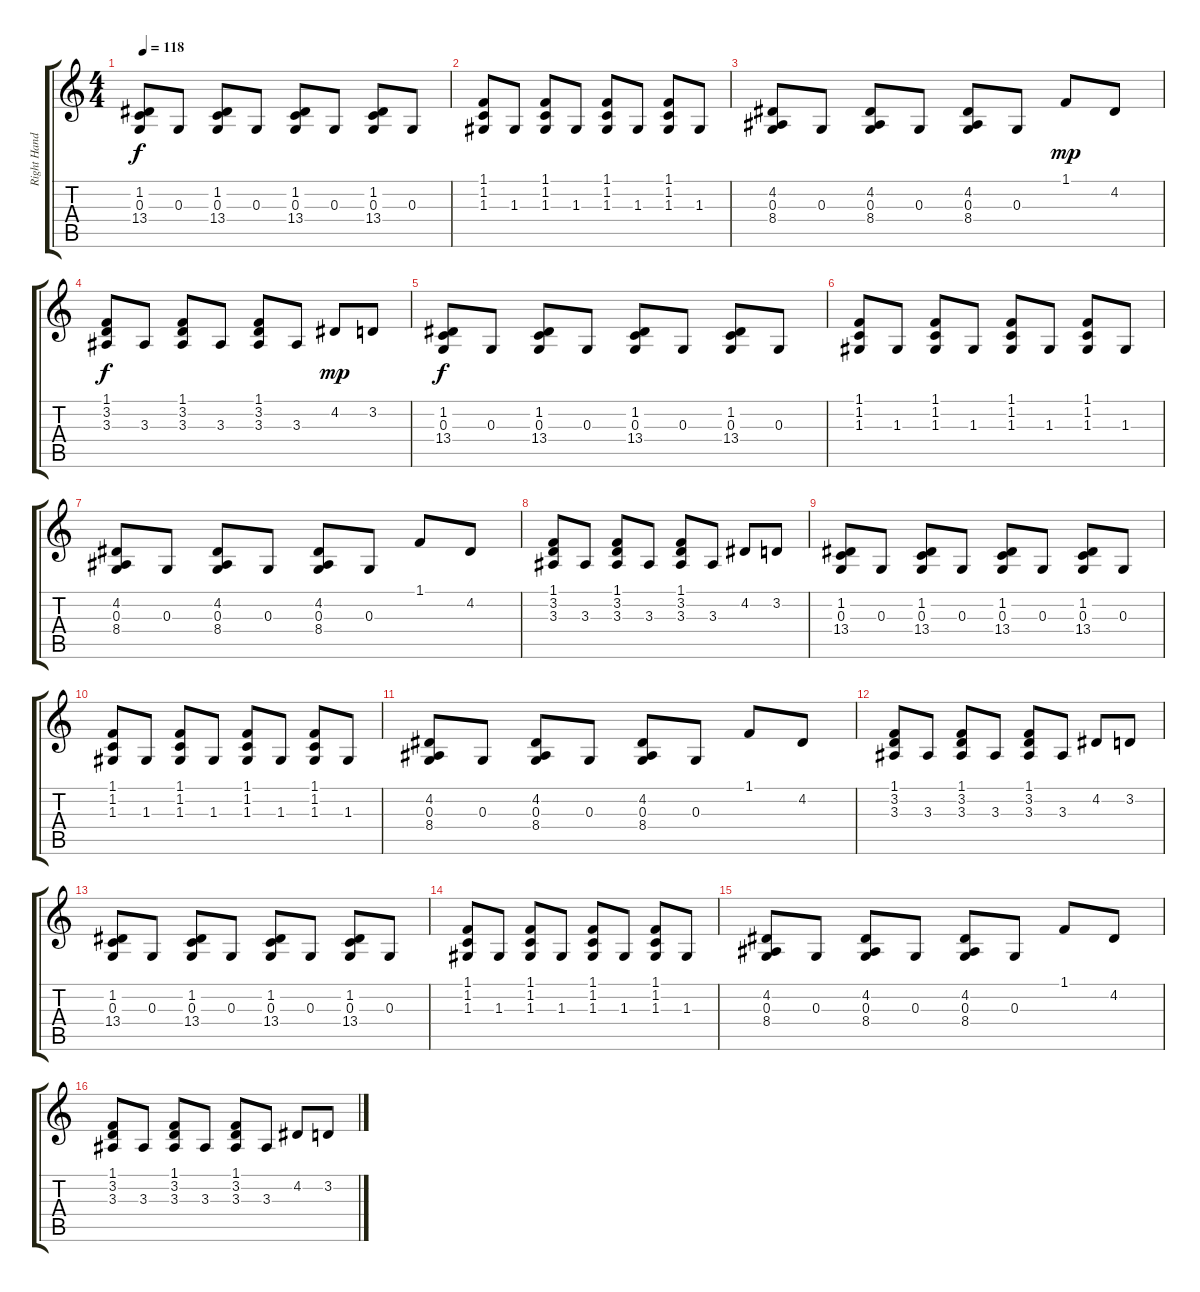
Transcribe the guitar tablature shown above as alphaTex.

\track ("Right Hand" "Right Hand") {instrument electricgrandpiano}
\staff {score tabs}
\tuning (E4 B3 G3 D3 A2 E2) {hide}
\ts (4 4)
\tempo 118
\clef g2
\ks c
(1.2 0.3 13.4).8{dy f} 0.3.8 (1.2 0.3 13.4).8 0.3.8 (1.2 0.3 13.4).8 0.3.8 (1.2 0.3 13.4).8 0.3.8 |
(1.1 1.2 1.3).8 1.3.8 (1.1 1.2 1.3).8 1.3.8 (1.1 1.2 1.3).8 1.3.8 (1.1 1.2 1.3).8 1.3.8 |
(4.2 0.3 8.4).8 0.3.8 (4.2 0.3 8.4).8 0.3.8 (4.2 0.3 8.4).8 0.3.8 1.1.8{dy mp} 4.2.8 |
(1.1 3.2 3.3).8{dy f} 3.3.8 (1.1 3.2 3.3).8 3.3.8 (1.1 3.2 3.3).8 3.3.8 4.2.8{dy mp} 3.2.8 |
(1.2 0.3 13.4).8{dy f} 0.3.8 (1.2 0.3 13.4).8 0.3.8 (1.2 0.3 13.4).8 0.3.8 (1.2 0.3 13.4).8 0.3.8 |
(1.1 1.2 1.3).8 1.3.8 (1.1 1.2 1.3).8 1.3.8 (1.1 1.2 1.3).8 1.3.8 (1.1 1.2 1.3).8 1.3.8 |
(4.2 0.3 8.4).8 0.3.8 (4.2 0.3 8.4).8 0.3.8 (4.2 0.3 8.4).8 0.3.8 1.1.8 4.2.8 |
(1.1 3.2 3.3).8 3.3.8 (1.1 3.2 3.3).8 3.3.8 (1.1 3.2 3.3).8 3.3.8 4.2.8 3.2.8 |
(1.2 0.3 13.4).8 0.3.8 (1.2 0.3 13.4).8 0.3.8 (1.2 0.3 13.4).8 0.3.8 (1.2 0.3 13.4).8 0.3.8 |
(1.1 1.2 1.3).8 1.3.8 (1.1 1.2 1.3).8 1.3.8 (1.1 1.2 1.3).8 1.3.8 (1.1 1.2 1.3).8 1.3.8 |
(4.2 0.3 8.4).8 0.3.8 (4.2 0.3 8.4).8 0.3.8 (4.2 0.3 8.4).8 0.3.8 1.1.8 4.2.8 |
(1.1 3.2 3.3).8 3.3.8 (1.1 3.2 3.3).8 3.3.8 (1.1 3.2 3.3).8 3.3.8 4.2.8 3.2.8 |
(1.2 0.3 13.4).8 0.3.8 (1.2 0.3 13.4).8 0.3.8 (1.2 0.3 13.4).8 0.3.8 (1.2 0.3 13.4).8 0.3.8 |
(1.1 1.2 1.3).8 1.3.8 (1.1 1.2 1.3).8 1.3.8 (1.1 1.2 1.3).8 1.3.8 (1.1 1.2 1.3).8 1.3.8 |
(4.2 0.3 8.4).8 0.3.8 (4.2 0.3 8.4).8 0.3.8 (4.2 0.3 8.4).8 0.3.8 1.1.8 4.2.8 |
(1.1 3.2 3.3).8 3.3.8 (1.1 3.2 3.3).8 3.3.8 (1.1 3.2 3.3).8 3.3.8 4.2.8 3.2.8
